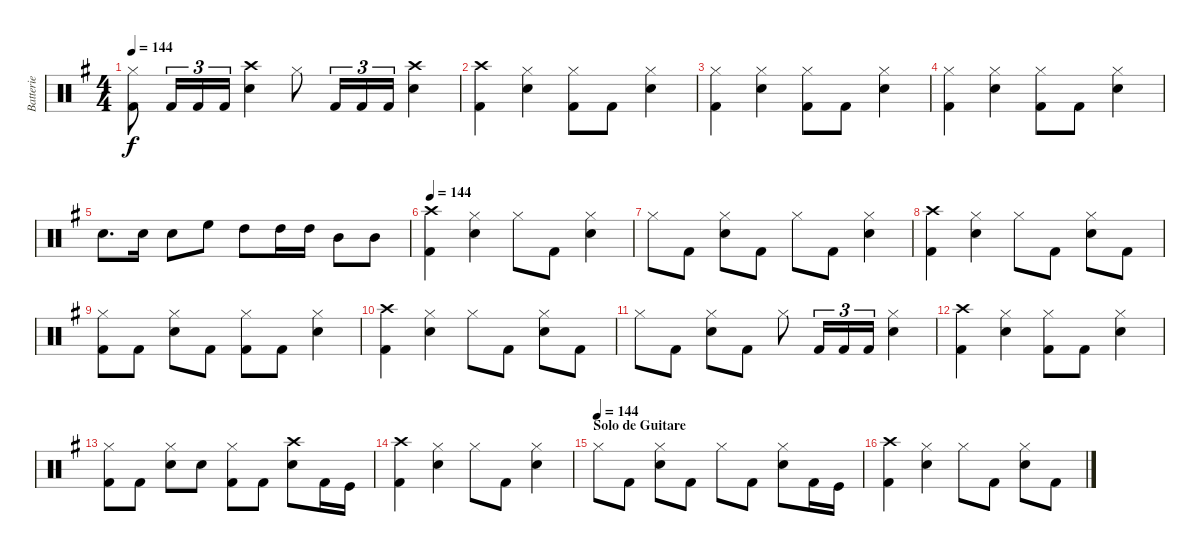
\track ("Batterie" "Batterie") {instrument percussion}
\staff {score}
\articulation defaults
\ts (4 4)
\tempo 144
\clef neutral
\ks g
("Hi-Hat (closed)" "Kick (hit) 2").8{dy f} "Kick (hit) 2".16{tu (3 2)} "Kick (hit) 2".16{tu (3 2)} "Kick (hit) 2".16{tu (3 2)} ("Crash high (hit)" "Snare (hit) 2").4 "Hi-Hat (closed)".8 "Kick (hit) 2".16{tu (3 2)} "Kick (hit) 2".16{tu (3 2)} "Kick (hit) 2".16{tu (3 2)} ("Crash high (hit)" "Snare (hit) 2").4 |
("Crash high (hit)" "Kick (hit) 2").4 ("Hi-Hat (closed)" "Snare (hit) 2").4 ("Hi-Hat (closed)" "Kick (hit) 2").8 "Kick (hit) 2".8 ("Hi-Hat (closed)" "Snare (hit) 2").4 |
("Hi-Hat (closed)" "Kick (hit) 2").4 ("Hi-Hat (closed)" "Snare (hit) 2").4 ("Hi-Hat (closed)" "Kick (hit) 2").8 "Kick (hit) 2".8 ("Hi-Hat (closed)" "Snare (hit) 2").4 |
("Hi-Hat (closed)" "Kick (hit) 2").4 ("Hi-Hat (closed)" "Snare (hit) 2").4 ("Hi-Hat (closed)" "Kick (hit) 2").8 "Kick (hit) 2".8 ("Hi-Hat (closed)" "Snare (hit) 2").4 |
"Snare (hit) 2".8{d} "Snare (hit) 2".16 "Snare (hit) 2".8 "High Floor Tom (hit)".8 "High Tom (hit)".8 "High Tom (hit)".16 "High Tom (hit)".16 "Mid Tom (hit)".8 "Mid Tom (hit)".8 |
\tempo 144
("Crash high (hit)" "Kick (hit) 2").4 ("Hi-Hat (closed)" "Snare (hit) 2").4 "Hi-Hat (closed)".8 "Kick (hit) 2".8 ("Hi-Hat (closed)" "Snare (hit) 2").4 |
"Hi-Hat (closed)".8 "Kick (hit) 2".8 ("Hi-Hat (closed)" "Snare (hit) 2").8 "Kick (hit) 2".8 "Hi-Hat (closed)".8 "Kick (hit) 2".8 ("Hi-Hat (closed)" "Snare (hit) 2").4 |
("Crash high (hit)" "Kick (hit) 2").4 ("Hi-Hat (closed)" "Snare (hit) 2").4 "Hi-Hat (closed)".8 "Kick (hit) 2".8 ("Hi-Hat (closed)" "Snare (hit) 2").8 "Kick (hit) 2".8 |
("Hi-Hat (closed)" "Kick (hit) 2").8 "Kick (hit) 2".8 ("Hi-Hat (closed)" "Snare (hit) 2").8 "Kick (hit) 2".8 ("Hi-Hat (closed)" "Kick (hit) 2").8 "Kick (hit) 2".8 ("Hi-Hat (closed)" "Snare (hit) 2").4 |
("Crash high (hit)" "Kick (hit) 2").4 ("Hi-Hat (closed)" "Snare (hit) 2").4 "Hi-Hat (closed)".8 "Kick (hit) 2".8 ("Hi-Hat (closed)" "Snare (hit) 2").8 "Kick (hit) 2".8 |
"Hi-Hat (closed)".8 "Kick (hit) 2".8 ("Hi-Hat (closed)" "Snare (hit) 2").8 "Kick (hit) 2".8 "Hi-Hat (closed)".8 "Kick (hit) 2".16{tu (3 2)} "Kick (hit) 2".16{tu (3 2)} "Kick (hit) 2".16{tu (3 2)} ("Hi-Hat (closed)" "Snare (hit) 2").4 |
("Crash high (hit)" "Kick (hit) 2").4 ("Hi-Hat (closed)" "Snare (hit) 2").4 ("Hi-Hat (closed)" "Kick (hit) 2").8 "Kick (hit) 2".8 ("Hi-Hat (closed)" "Snare (hit) 2").4 |
("Hi-Hat (closed)" "Kick (hit) 2").8 "Kick (hit) 2".8 ("Hi-Hat (closed)" "Snare (hit) 2").8 "Snare (hit) 2".8 ("Hi-Hat (closed)" "Kick (hit) 2").8 "Kick (hit) 2".8 ("Crash high (hit)" "Snare (hit) 2").8 "Kick (hit) 2".16 "Kick (hit)".16 |
("Crash high (hit)" "Kick (hit) 2").4 ("Hi-Hat (closed)" "Snare (hit) 2").4 "Hi-Hat (closed)".8 "Kick (hit) 2".8 ("Hi-Hat (closed)" "Snare (hit) 2").4 |
\section ("" "Solo de Guitare")
\tempo (144)
"Hi-Hat (closed)".8 "Kick (hit) 2".8 ("Hi-Hat (closed)" "Snare (hit) 2").8 "Kick (hit) 2".8 "Hi-Hat (closed)".8 "Kick (hit) 2".8 ("Hi-Hat (closed)" "Snare (hit) 2").8 "Kick (hit) 2".16 "Kick (hit)".16 |
("Crash high (hit)" "Kick (hit) 2").4 ("Hi-Hat (closed)" "Snare (hit) 2").4 "Hi-Hat (closed)".8 "Kick (hit) 2".8 ("Hi-Hat (closed)" "Snare (hit) 2").8 "Kick (hit) 2".8
